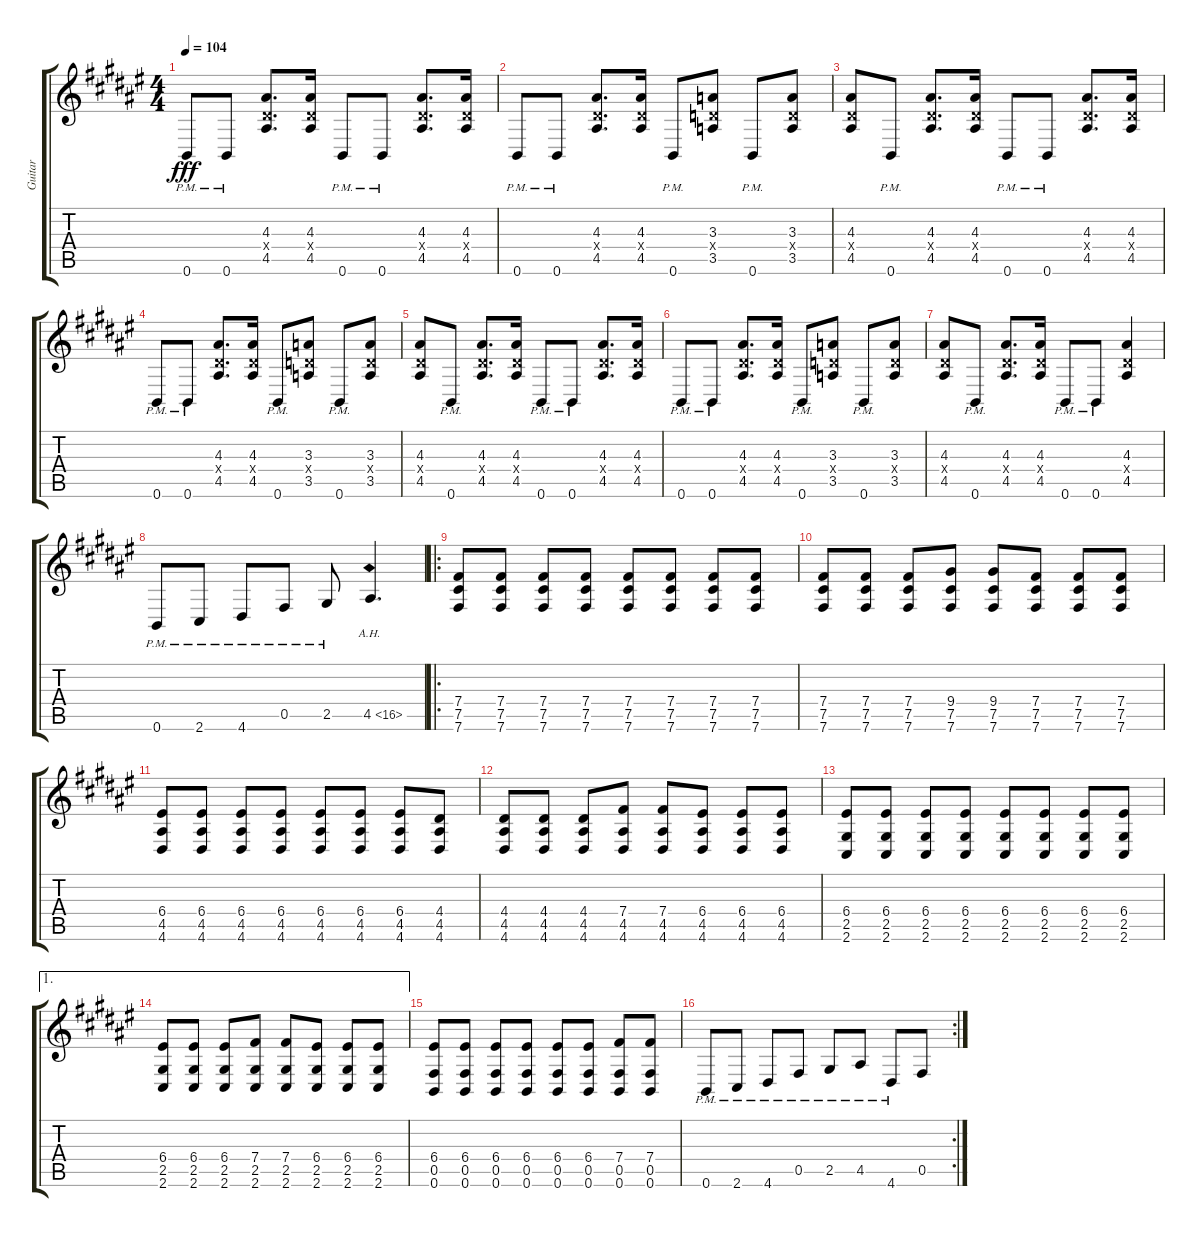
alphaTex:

\track ("Guitar" "Guitar") {instrument distortionguitar}
\staff {score tabs}
\tuning (Eb4 B3 Gb3 B2 Gb2 B1) {hide}
\ts (4 4)
\tempo 104
\clef g2
\ks f#
0.6{pm}.8{dy fff instrument distortionguitar} 0.6{pm}.8 (4.3 4.4{x} 4.5).8{d} (4.3 4.4{x} 4.5).16 0.6{pm}.8 0.6{pm}.8 (4.3 4.4{x} 4.5).8{d} (4.3 4.4{x} 4.5).16 |
0.6{pm}.8 0.6{pm}.8 (4.3 4.4{x} 4.5).8{d} (4.3 4.4{x} 4.5).16 0.6{pm}.8 (3.3 3.4{x} 3.5).8 0.6{pm}.8 (3.3 3.4{x} 3.5).8 |
(4.3 4.4{x} 4.5).8 0.6{pm}.8 (4.3 4.4{x} 4.5).8{d} (4.3 4.4{x} 4.5).16 0.6{pm}.8 0.6{pm}.8 (4.3 4.4{x} 4.5).8{d} (4.3 4.4{x} 4.5).16 |
0.6{pm}.8 0.6{pm}.8 (4.3 4.4{x} 4.5).8{d} (4.3 4.4{x} 4.5).16 0.6{pm}.8 (3.3 3.4{x} 3.5).8 0.6{pm}.8 (3.3 3.4{x} 3.5).8 |
(4.3 4.4{x} 4.5).8 0.6{pm}.8 (4.3 4.4{x} 4.5).8{d} (4.3 4.4{x} 4.5).16 0.6{pm}.8 0.6{pm}.8 (4.3 4.4{x} 4.5).8{d} (4.3 4.4{x} 4.5).16 |
0.6{pm}.8 0.6{pm}.8 (4.3 4.4{x} 4.5).8{d} (4.3 4.4{x} 4.5).16 0.6{pm}.8 (3.3 3.4{x} 3.5).8 0.6{pm}.8 (3.3 3.4{x} 3.5).8 |
(4.3 4.4{x} 4.5).8 0.6{pm}.8 (4.3 4.4{x} 4.5).8{d} (4.3 4.4{x} 4.5).16 0.6{pm}.8 0.6{pm}.8 (4.3 4.4{x} 4.5).4 |
0.6{pm}.8 2.6{pm}.8 4.6{pm}.8 0.5{pm}.8 2.5{pm}.8 4.5{ah 12}.4{d} |
\ro
(7.4 7.5 7.6).8 (7.4 7.5 7.6).8 (7.4 7.5 7.6).8 (7.4 7.5 7.6).8 (7.4 7.5 7.6).8 (7.4 7.5 7.6).8 (7.4 7.5 7.6).8 (7.4 7.5 7.6).8 |
(7.4 7.5 7.6).8 (7.4 7.5 7.6).8 (7.4 7.5 7.6).8 (9.4 7.5 7.6).8 (9.4 7.5 7.6).8 (7.4 7.5 7.6).8 (7.4 7.5 7.6).8 (7.4 7.5 7.6).8 |
(6.4 4.5 4.6).8 (6.4 4.5 4.6).8 (6.4 4.5 4.6).8 (6.4 4.5 4.6).8 (6.4 4.5 4.6).8 (6.4 4.5 4.6).8 (6.4 4.5 4.6).8 (4.4 4.5 4.6).8 |
(4.4 4.5 4.6).8 (4.4 4.5 4.6).8 (4.4 4.5 4.6).8 (7.4 4.5 4.6).8 (7.4 4.5 4.6).8 (6.4 4.5 4.6).8 (6.4 4.5 4.6).8 (6.4 4.5 4.6).8 |
(6.4 2.5 2.6).8 (6.4 2.5 2.6).8 (6.4 2.5 2.6).8 (6.4 2.5 2.6).8 (6.4 2.5 2.6).8 (6.4 2.5 2.6).8 (6.4 2.5 2.6).8 (6.4 2.5 2.6).8 |
\ae 1
(6.4 2.5 2.6).8 (6.4 2.5 2.6).8 (6.4 2.5 2.6).8 (7.4 2.5 2.6).8 (7.4 2.5 2.6).8 (6.4 2.5 2.6).8 (6.4 2.5 2.6).8 (6.4 2.5 2.6).8 |
(6.4 0.5 0.6).8 (6.4 0.5 0.6).8 (6.4 0.5 0.6).8 (6.4 0.5 0.6).8 (6.4 0.5 0.6).8 (6.4 0.5 0.6).8 (7.4 0.5 0.6).8 (7.4 0.5 0.6).8 |
\rc 2
0.6{pm}.8 2.6{pm}.8 4.6{pm}.8 0.5{pm}.8 2.5{pm}.8 4.5{pm}.8 4.6{pm}.8 0.5.8
